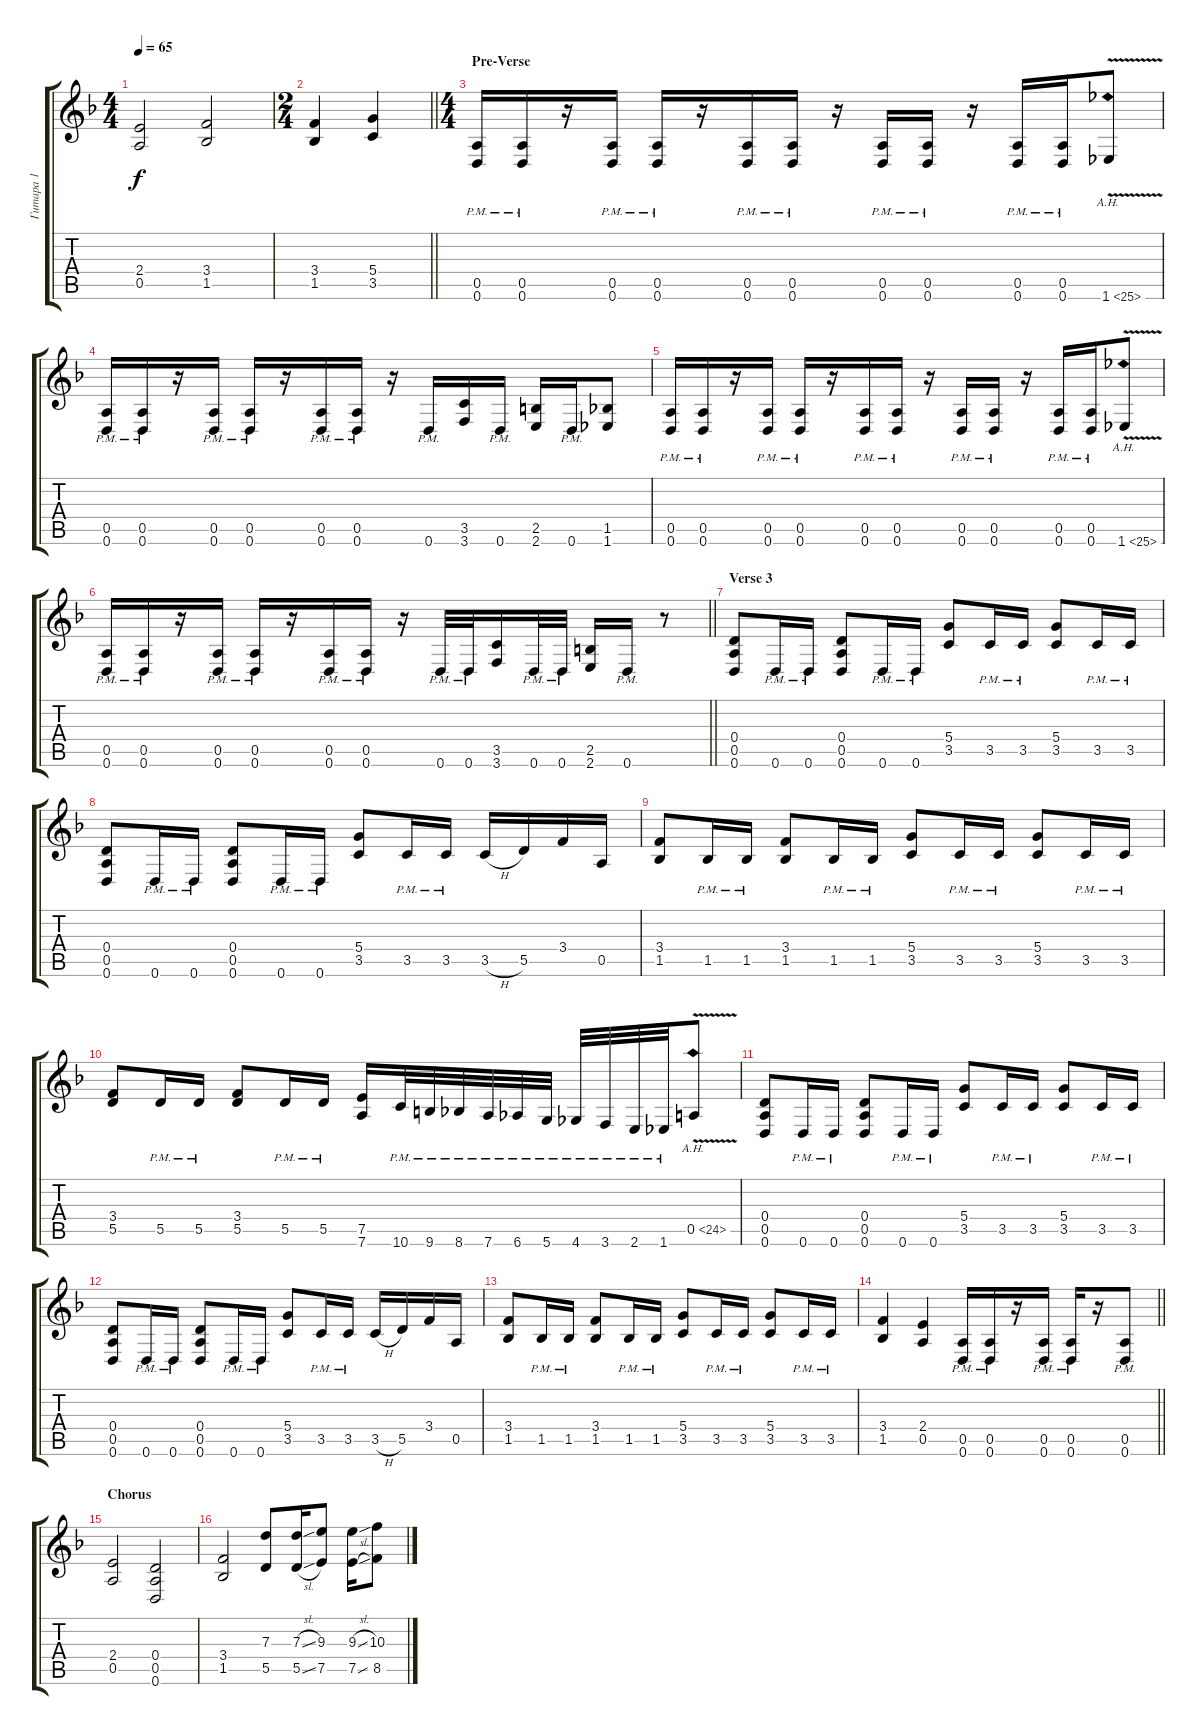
\track ("Гитара 1" "Гитара 1") {instrument distortionguitar}
\staff {score tabs}
\tuning (E4 B3 G3 D3 A2 D2) {hide}
\ts (4 4)
\tempo 65
\clef g2
\ks dminor
(2.4 0.5).2{dy f} (3.4 1.5).2 |
\ts (2 4)
\barLineRight lightlight
(3.4 1.5).4 (5.4 3.5).4 |
\ts (4 4)
\section ("" "Pre-Verse")
(0.5{pm} 0.6{pm}).16 (0.5{pm} 0.6{pm}).16 r.16 (0.5{pm} 0.6{pm}).16 (0.5{pm} 0.6{pm}).16 r.16 (0.5{pm} 0.6{pm}).16 (0.5{pm} 0.6{pm}).16 r.16 (0.5{pm} 0.6{pm}).16 (0.5{pm} 0.6{pm}).16 r.16 (0.5{pm} 0.6{pm}).16 (0.5{pm} 0.6{pm}).16 1.6{ah 24 v}.8 |
(0.5{pm} 0.6{pm}).16 (0.5{pm} 0.6{pm}).16 r.16 (0.5{pm} 0.6{pm}).16 (0.5{pm} 0.6{pm}).16 r.16 (0.5{pm} 0.6{pm}).16 (0.5{pm} 0.6{pm}).16 r.16 0.6{pm}.16 (3.5 3.6).16 0.6{pm}.16 (2.5 2.6).16 0.6{pm}.16 (1.5 1.6).8 |
(0.5{pm} 0.6{pm}).16 (0.5{pm} 0.6{pm}).16 r.16 (0.5{pm} 0.6{pm}).16 (0.5{pm} 0.6{pm}).16 r.16 (0.5{pm} 0.6{pm}).16 (0.5{pm} 0.6{pm}).16 r.16 (0.5{pm} 0.6{pm}).16 (0.5{pm} 0.6{pm}).16 r.16 (0.5{pm} 0.6{pm}).16 (0.5{pm} 0.6{pm}).16 1.6{ah 24 v}.8 |
\barLineRight lightlight
(0.5{pm} 0.6{pm}).16 (0.5{pm} 0.6{pm}).16 r.16 (0.5{pm} 0.6{pm}).16 (0.5{pm} 0.6{pm}).16 r.16 (0.5{pm} 0.6{pm}).16 (0.5{pm} 0.6{pm}).16 r.16 0.6{pm}.32 0.6{pm}.32 (3.5 3.6).16 0.6{pm}.32 0.6{pm}.32 (2.5 2.6).16 0.6{pm}.16 r.8 |
\section ("" "Verse 3")
(0.4 0.5 0.6).8 0.6{pm}.16 0.6{pm}.16 (0.4 0.5 0.6).8 0.6{pm}.16 0.6{pm}.16 (5.4 3.5).8 3.5{pm}.16 3.5{pm}.16 (5.4 3.5).8 3.5{pm}.16 3.5{pm}.16 |
(0.4 0.5 0.6).8 0.6{pm}.16 0.6{pm}.16 (0.4 0.5 0.6).8 0.6{pm}.16 0.6{pm}.16 (5.4 3.5).8 3.5{pm}.16 3.5{pm}.16 3.5{h}.16 5.5.16 3.4.16 0.5.16 |
(3.4 1.5).8 1.5{pm}.16 1.5{pm}.16 (3.4 1.5).8 1.5{pm}.16 1.5{pm}.16 (5.4 3.5).8 3.5{pm}.16 3.5{pm}.16 (5.4 3.5).8 3.5{pm}.16 3.5{pm}.16 |
(3.4 5.5).8 5.5{pm}.16 5.5{pm}.16 (3.4 5.5).8 5.5{pm}.16 5.5{pm}.16 (7.5 7.6).16 10.6{pm}.32 9.6{pm}.32 8.6{pm}.32 7.6{pm}.32 6.6{pm}.32 5.6{pm}.32 4.6{pm}.32 3.6{pm}.32 2.6{pm}.32 1.6{pm}.32 0.5{ah 24 v}.8 |
(0.4 0.5 0.6).8 0.6{pm}.16 0.6{pm}.16 (0.4 0.5 0.6).8 0.6{pm}.16 0.6{pm}.16 (5.4 3.5).8 3.5{pm}.16 3.5{pm}.16 (5.4 3.5).8 3.5{pm}.16 3.5{pm}.16 |
(0.4 0.5 0.6).8 0.6{pm}.16 0.6{pm}.16 (0.4 0.5 0.6).8 0.6{pm}.16 0.6{pm}.16 (5.4 3.5).8 3.5{pm}.16 3.5{pm}.16 3.5{h}.16 5.5.16 3.4.16 0.5.16 |
(3.4 1.5).8 1.5{pm}.16 1.5{pm}.16 (3.4 1.5).8 1.5{pm}.16 1.5{pm}.16 (5.4 3.5).8 3.5{pm}.16 3.5{pm}.16 (5.4 3.5).8 3.5{pm}.16 3.5{pm}.16 |
\barLineRight lightlight
(3.4 1.5).4 (2.4 0.5).4 (0.5{pm} 0.6{pm}).16 (0.5{pm} 0.6{pm}).16 r.16 (0.5{pm} 0.6{pm}).16 (0.5{pm} 0.6{pm}).16 r.16 (0.5{pm} 0.6{pm}).8 |
\section ("" "Chorus")
(2.4 0.5).2 (0.4 0.5 0.6).2 |
(3.4 1.5).2 (7.3 5.5).8 (7.3{sl} 5.5{sl}).16 (9.3 7.5).8 (9.3{sl} 7.5{sl}).16 (10.3 8.5).8
